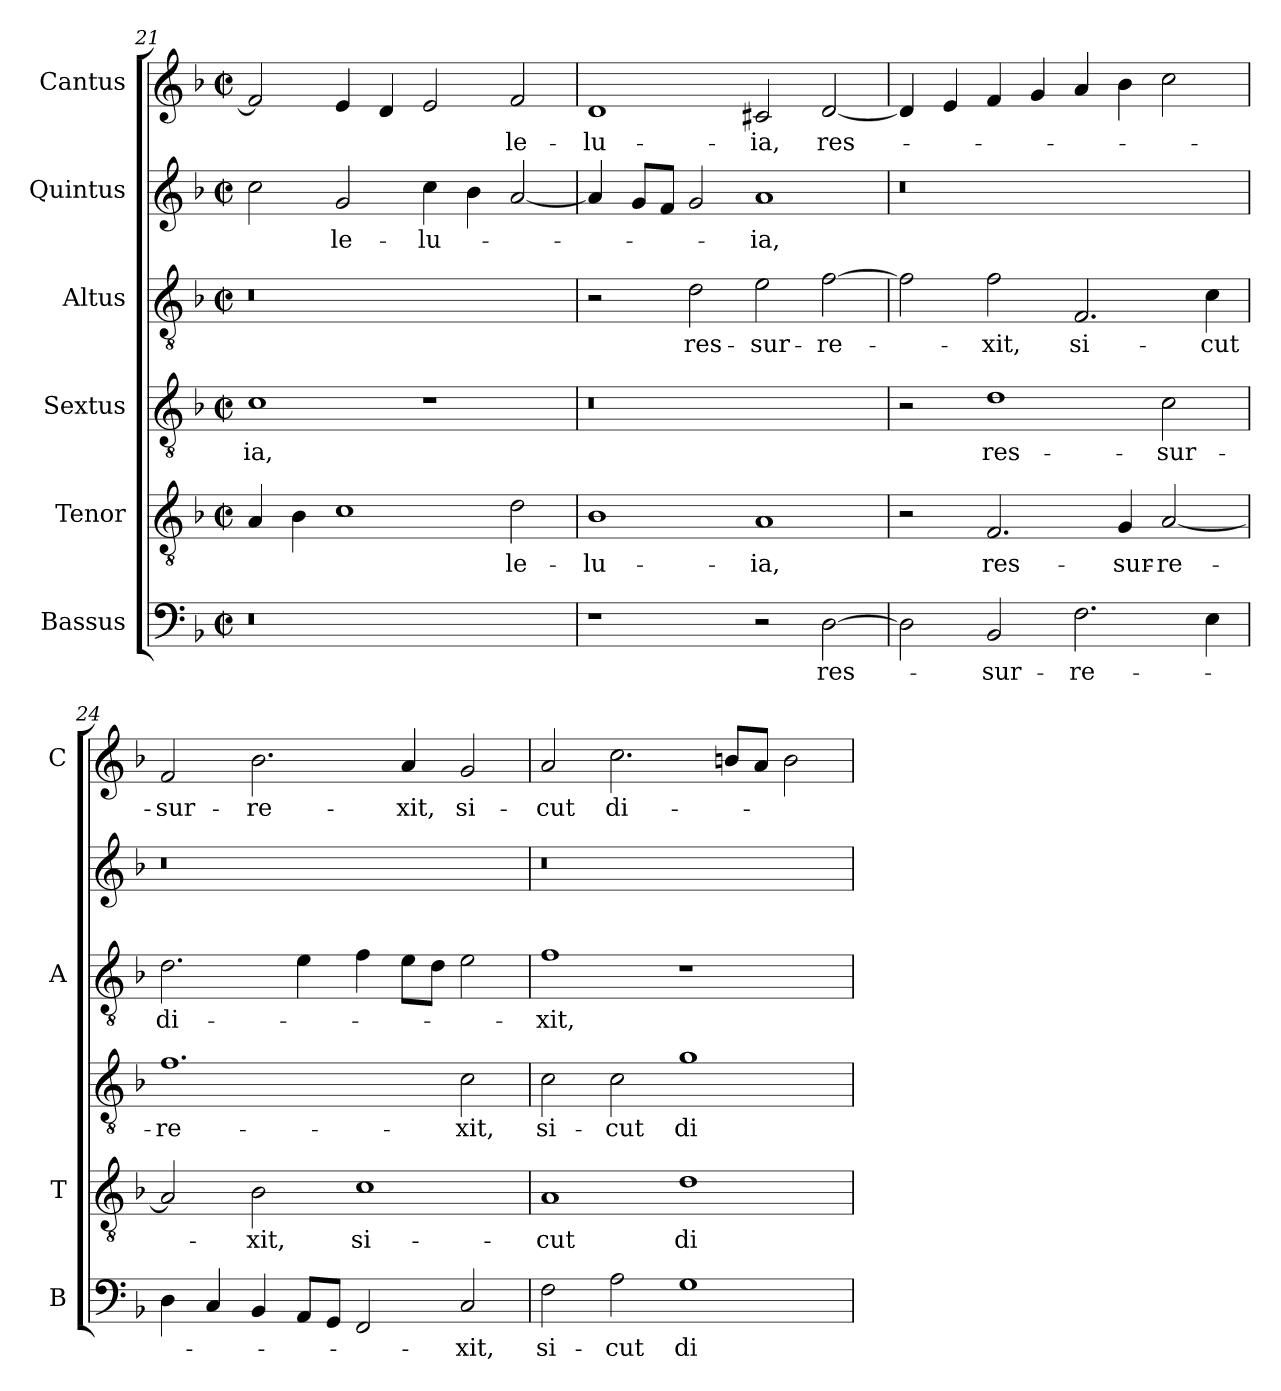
**kern	**text	**kern	**text	**kern	**text	**kern	**text	**kern	**text	**kern	**text
*part6	*part6	*part5	*part5	*part4	*part4	*part3	*part3	*part2	*part2	*part1	*part1
*staff6	*staff6	*staff5	*staff5	*staff4	*staff4	*staff3	*staff3	*staff2	*staff2	*staff1	*staff1
*I"Bassus	*	*I"Tenor	*	*I"Sextus	*	*I"Altus	*	*I"Quintus	*	*I"Cantus	*
*I'B	*	*I'T	*	*	*	*I'A	*	*	*	*I'C	*
*clefF4	*	*clefGv2	*	*clefGv2	*	*clefGv2	*	*clefG2	*	*clefG2	*
*k[b-]	*	*k[b-]	*	*k[b-]	*	*k[b-]	*	*k[b-]	*	*k[b-]	*
*F:	*	*F:	*	*F:	*	*F:	*	*F:	*	*F:	*
*M2/2	*	*M2/2	*	*M2/2	*	*M2/2	*	*M2/2	*	*M2/2	*
*met(c|)	*	*met(c|)	*	*met(c|)	*	*met(c|)	*	*met(c|)	*	*met(c|)	*
=21	=21	=21	=21	=21	=21	=21	=21	=21	=21	=21	=21
0r	.	4A/	.	1c	-ia,	0r	.	2cc\	.	2f/]	.
.	.	4B-\	.	.	.	.	.	.	.	.	.
.	.	1c	.	.	.	.	.	2g/	-le-	4e/	.
.	.	.	.	.	.	.	.	.	.	4d/	.
.	.	.	.	1r	.	.	.	4cc\	-lu-	2e/	.
.	.	.	.	.	.	.	.	4b-\	.	.	.
.	.	2d\	-le-	.	.	.	.	[2a/	.	2f/	-le-
!!LO:LB:g=z
=22	=22	=22	=22	=22	=22	=22	=22	=22	=22	=22	=22
1r	.	1B-	-lu-	0r	.	2r	.	4a/]	.	1d	-lu-
.	.	.	.	.	.	.	.	8g/L	.	.	.
.	.	.	.	.	.	.	.	8f/J	.	.	.
.	.	.	.	.	.	2d\	res-	2g/	.	.	.
2r	.	1A	-ia,	.	.	2e\	-sur-	1a	-ia,	2c#X/	-ia,
[2D\	res-	.	.	.	.	[2f\	-re-	.	.	[2d/	res-
=23	=23	=23	=23	=23	=23	=23	=23	=23	=23	=23	=23
2D\]	.	2r	.	2r	.	2f\]	.	0r	.	4d/]	.
.	.	.	.	.	.	.	.	.	.	4e/	.
2BB-/	-sur-	2.F/	res-	1d	res-	2f\	-xit,	.	.	4f/	.
.	.	.	.	.	.	.	.	.	.	4g/	.
2.F\	-re-	.	.	.	.	2.F/	si-	.	.	4a/	.
.	.	4G/	-sur-	.	.	.	.	.	.	4b-\	.
.	.	[2A/	-re-	2c\	-sur-	.	.	.	.	2cc\	.
4E\	.	.	.	.	.	4c\	-cut	.	.	.	.
=24	=24	=24	=24	=24	=24	=24	=24	=24	=24	=24	=24
4D\	.	2A/]	.	1.f	-re-	2.d\	di-	0r	.	2f/	-sur-
4C/	.	.	.	.	.	.	.	.	.	.	.
4BB-/	.	2B-\	-xit,	.	.	.	.	.	.	2.b-\	-re-
8AA/L	.	.	.	.	.	4e\	.	.	.	.	.
8GG/J	.	.	.	.	.	.	.	.	.	.	.
2FF/	.	1c	si-	.	.	4f\	.	.	.	.	.
.	.	.	.	.	.	8e\L	.	.	.	4a/	-xit,
.	.	.	.	.	.	8d\J	.	.	.	.	.
2C/	-xit,	.	.	2c\	-xit,	2e\	.	.	.	2g/	si-
!!LO:PB:g=z
=25	=25	=25	=25	=25	=25	=25	=25	=25	=25	=25	=25
2F\	si-	1A	-cut	2c\	si-	1f	-xit,	0r	.	2a/	-cut
2A\	-cut	.	.	2c\	-cut	.	.	.	.	2.cc\	di-
1G	di-	1d	di-	1g	di-	1r	.	.	.	.	.
.	.	.	.	.	.	.	.	.	.	8bn/L	.
.	.	.	.	.	.	.	.	.	.	8a/J	.
.	.	.	.	.	.	.	.	.	.	2b\	.
=	=	=	=	=	=	=	=	=	=	=	=
*-	*-	*-	*-	*-	*-	*-	*-	*-	*-	*-	*-
